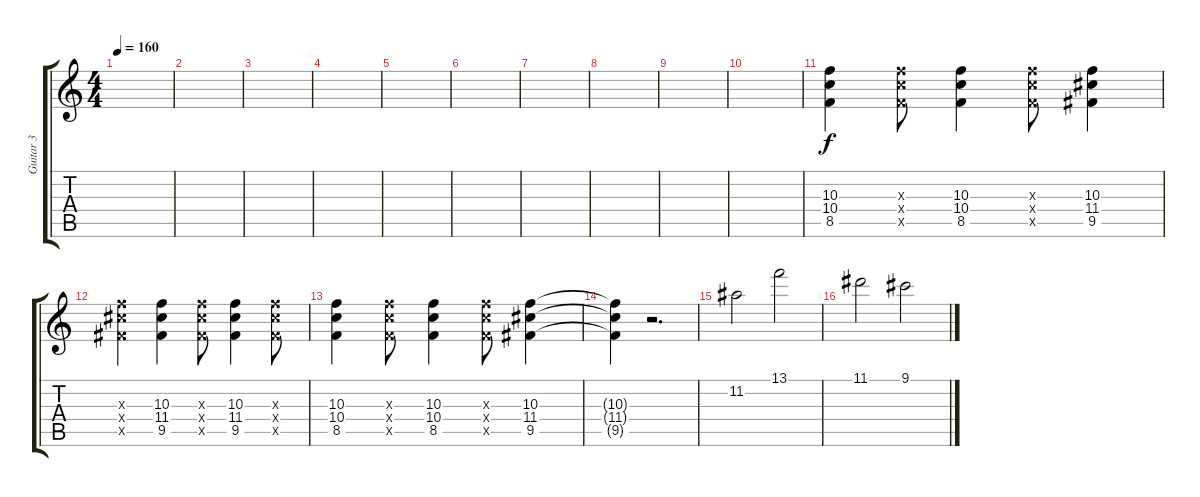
\track ("Guitar 3" "Guitar 3") {instrument overdrivenguitar}
\staff {score tabs}
\tuning (E4 B3 G3 D3 A2 E2) {hide}
\ts (4 4)
\tempo 160
\clef g2
\ks c
|
|
|
|
|
|
|
|
|
|
(10.3 10.4 8.5).4 (10.3{x} 10.4{x} 8.5{x}).8 (10.3 10.4 8.5).4 (10.3{x} 10.4{x} 8.5{x}).8 (10.3 11.4 9.5).4 |
(10.3{x} 11.4{x} 9.5{x}).4 (10.3 11.4 9.5).4 (10.3{x} 11.4{x} 9.5{x}).8 (10.3 11.4 9.5).4 (10.3{x} 11.4{x} 9.5{x}).8 |
(10.3 10.4 8.5).4 (10.3{x} 10.4{x} 8.5{x}).8 (10.3 10.4 8.5).4 (10.3{x} 10.4{x} 8.5{x}).8 (10.3 11.4 9.5).4 |
(10.3{t} 11.4{t} 9.5{t}).4 r.2{d} |
11.2.2 13.1.2 |
11.1.2 9.1.2
